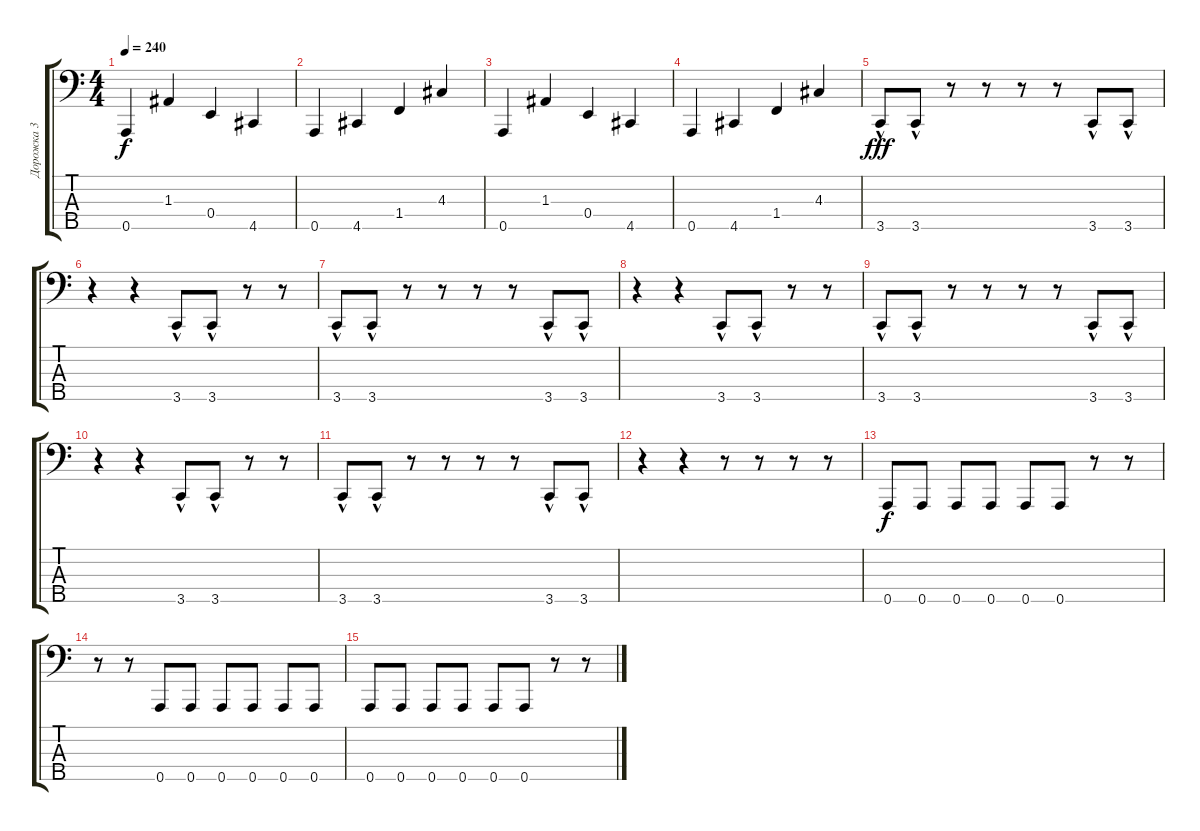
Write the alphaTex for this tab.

\track ("Дорожка 3" "Дорожка 3") {instrument electricbasspick}
\staff {score tabs}
\tuning (G2 D2 A1 E1 A0) {hide}
\ts (4 4)
\tempo 240
\clef f4
\ks c
0.5.4{dy f} 1.3.4 0.4.4 4.5.4 |
0.5.4 4.5.4 1.4.4 4.3.4 |
0.5.4 1.3.4 0.4.4 4.5.4 |
0.5.4 4.5.4 1.4.4 4.3.4 |
3.5{hac}.8{dy fff} 3.5{hac}.8 r.8 r.8 r.8 r.8 3.5{hac}.8 3.5{hac}.8 |
r.4 r.4 3.5{hac}.8 3.5{hac}.8 r.8 r.8 |
3.5{hac}.8 3.5{hac}.8 r.8 r.8 r.8 r.8 3.5{hac}.8 3.5{hac}.8 |
r.4 r.4 3.5{hac}.8 3.5{hac}.8 r.8 r.8 |
3.5{hac}.8 3.5{hac}.8 r.8 r.8 r.8 r.8 3.5{hac}.8 3.5{hac}.8 |
r.4 r.4 3.5{hac}.8 3.5{hac}.8 r.8 r.8 |
3.5{hac}.8 3.5{hac}.8 r.8 r.8 r.8 r.8 3.5{hac}.8 3.5{hac}.8 |
r.4 r.4 r.8 r.8 r.8 r.8 |
0.5.8{dy f} 0.5.8 0.5.8 0.5.8 0.5.8 0.5.8 r.8 r.8 |
r.8 r.8 0.5.8 0.5.8 0.5.8 0.5.8 0.5.8 0.5.8 |
0.5.8 0.5.8 0.5.8 0.5.8 0.5.8 0.5.8 r.8 r.8
